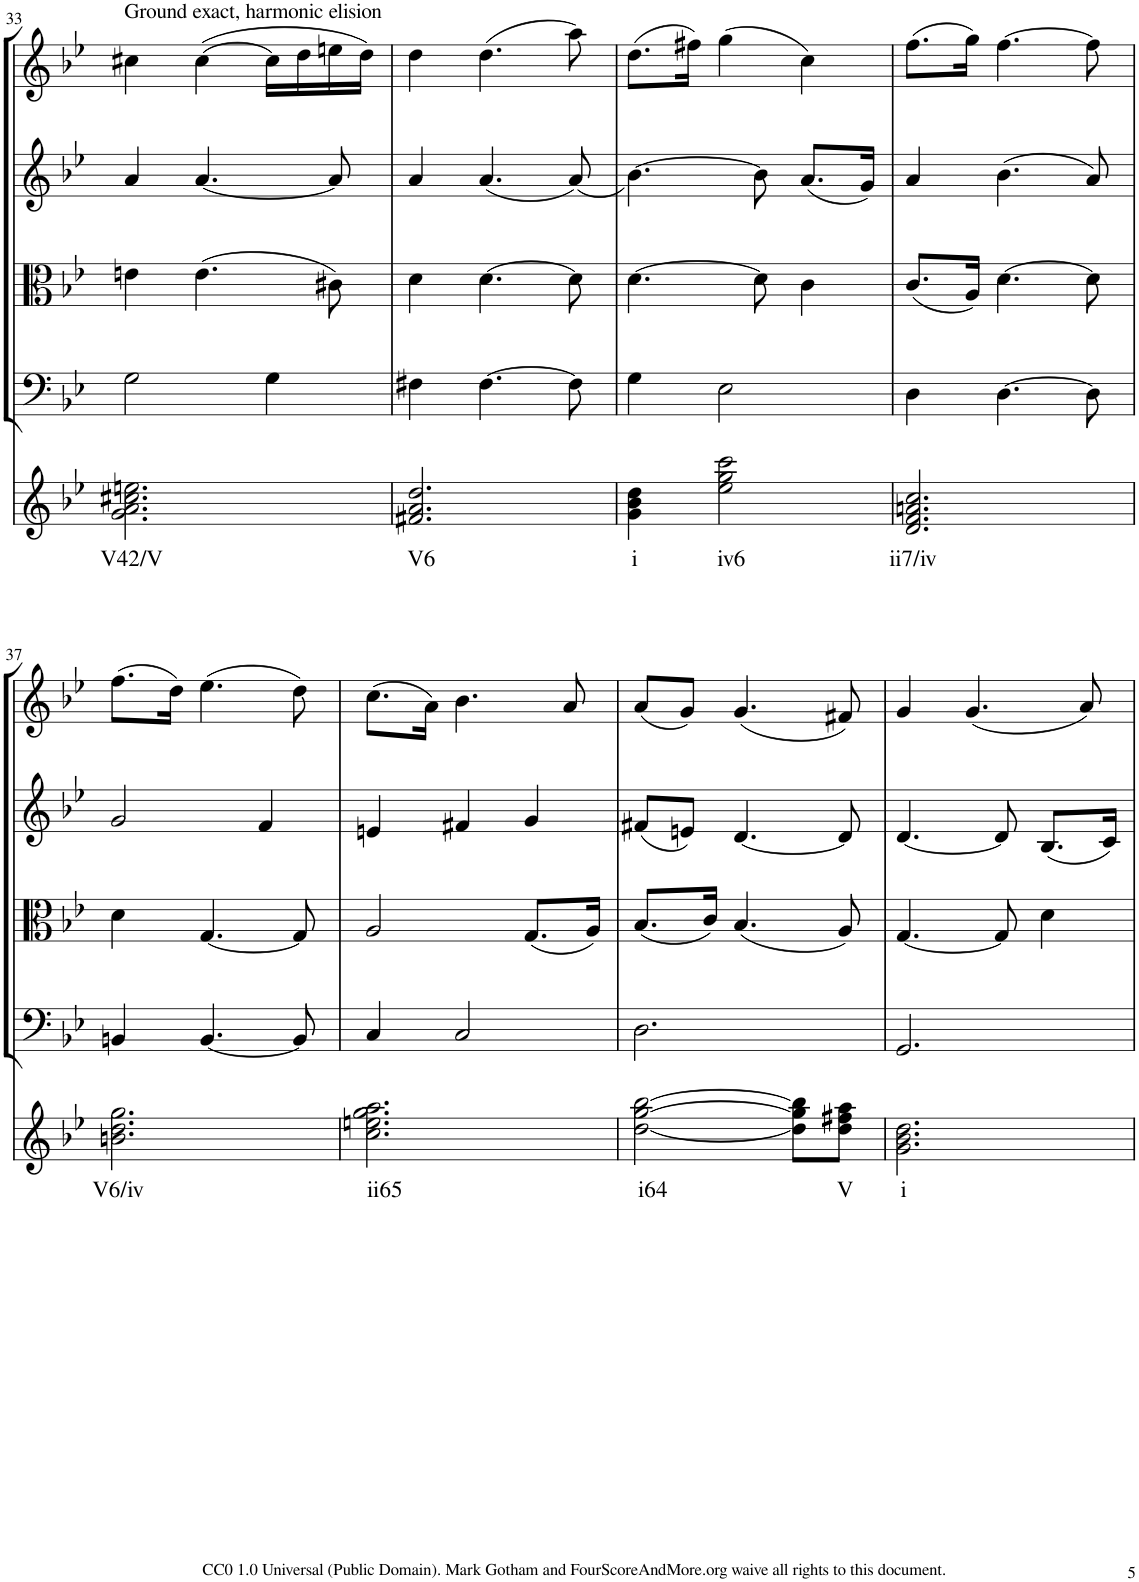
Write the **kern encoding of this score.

**kern	**text	**kern	**kern	**kern	**kern
*part5	*part5	*part4	*part3	*part2	*part1
*staff5	*staff5	*staff4	*staff3	*staff2	*staff1
*I"Analysis	*	*I"Violoncello	*I"Viola	*I"Violin II	*I"Violin I
*	*	*I'Vc	*I'Vla	*I'Vln	*I'Vln
!!LO:PB:g=z
*clefG2	*	*clefF4	*clefC3	*clefG2	*clefG2
*k[b-e-]	*	*k[b-e-]	*k[b-e-]	*k[b-e-]	*k[b-e-]
*M3/4	*	*M3/4	*M3/4	*M3/4	*M3/4
=33	=33	=33	=33	=33	=33
!	!	!	!	!	!LO:TX:a:t=Ground exact, harmonic elision
!	!LO:LY:b	!	!	!	!
2.g\ 2.a\ 2.cc#X\ 2.een\	V42/V	2G\	4en\	4a/	4cc#X\
.	.	.	(>4.e\	[4.a/	(>[4cc#\
.	.	4G\	.	.	16cc#\LL]
.	.	.	.	.	16dd\
.	.	.	8c#X\)	8a/]	16een\
.	.	.	.	.	16dd\JJ)
=34	=34	=34	=34	=34	=34
!	!LO:LY:b	!	!	!	!
2.f#X/ 2.a/ 2.dd/	V6	4F#X\	4d\	4a/	4dd\
.	.	[4.F#\	[4.d\	(<4.a/	(>4.dd\
.	.	8F#\]	8d\]	(<8a/)	8aa\)
=35	=35	=35	=35	=35	=35
!	!LO:LY:b	!	!	!	!
4g\ 4b-\ 4dd\	i	4G\	[4.d\	[4.b-\)	(>8.dd\L
.	.	.	.	.	16ff#X\Jk)
!	!LO:LY:b	!	!	!	!
2ee-\ 2gg\ 2ccc\	iv6	2E-\	.	.	(>4gg\
.	.	.	8d\]	8b-\]	.
.	.	.	4c\	(<8.a/L	4cc\)
.	.	.	.	16g/Jk)	.
=36	=36	=36	=36	=36	=36
!	!LO:LY:b	!	!	!	!
2.d/ 2.f/ 2.an/ 2.cc/	ii7/iv	4D\	(<8.c/L	4a/	(>8.ff\L
.	.	.	16A/Jk)	.	16gg\Jk)
.	.	[4.D\	[4.d\	(>4.b-\	[4.ff\
.	.	8D\]	8d\]	8a/)	8ff\]
!!LO:LB:g=z
=37	=37	=37	=37	=37	=37
!	!LO:LY:b	!	!	!	!
2.bn\ 2.dd\ 2.gg\	V6/iv	4BBn/	4d\	2g/	(>8.ff\L
.	.	.	.	.	16dd\Jk)
.	.	[4.BB/	[4.G/	.	(>4.ee-\
.	.	.	.	4f/	.
.	.	8BB/]	8G/]	.	8dd\)
=38	=38	=38	=38	=38	=38
!	!LO:LY:b	!	!	!	!
2.cc\ 2.een\ 2.gg\ 2.aa\	ii65	4C/	2A/	4en/	(>8.cc\L
.	.	.	.	.	16a\Jk)
.	.	2C/	.	4f#X/	4.b-\
.	.	.	(<8.G/L	4g/	.
.	.	.	.	.	8a/
.	.	.	16A/Jk)	.	.
=39	=39	=39	=39	=39	=39
!	!LO:LY:b	!	!	!	!
[2dd\ [2gg\ [2bb-\	i64	2.D\	(<8.B-/L	(<8f#X/L	(<8a/L
.	.	.	.	8en/J)	8g/J)
.	.	.	16c/Jk)	.	.
.	.	.	(<4.B-/	[4.d/	(<4.g/
8dd\] 8gg\] 8bb-\]L	.	.	.	.	.
!	!LO:LY:b	!	!	!	!
8dd\ 8ff#X\ 8aa\J	V	.	8A/)	8d/]	8f#X/)
=40	=40	=40	=40	=40	=40
!	!LO:LY:b	!	!	!	!
2.g\ 2.b-\ 2.dd\	i	2.GG/	[4.G/	[4.d/	4g/
.	.	.	.	.	(<4.g/
.	.	.	8G/]	8d/]	.
.	.	.	4d\	(<8.B-/L	.
.	.	.	.	.	8a/)
.	.	.	.	16c/Jk)	.
=	=	=	=	=	=
*-	*-	*-	*-	*-	*-
